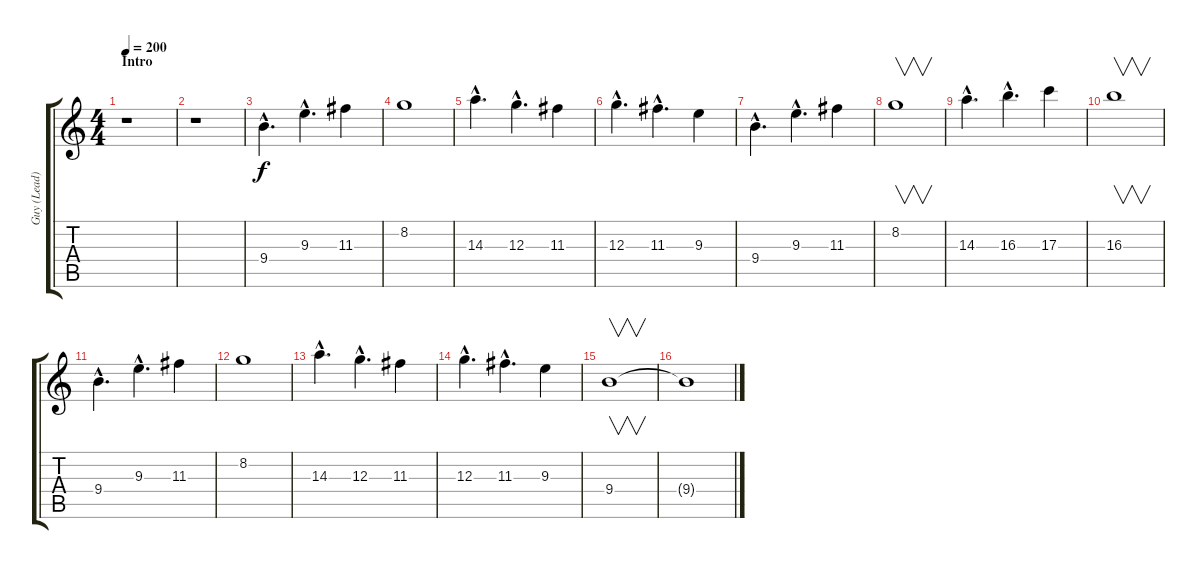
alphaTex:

\track ("Guy (Lead)" "Guy (Lead)") {instrument distortionguitar}
\staff {score tabs}
\tuning (E4 B3 G3 D3 A2 E2) {hide}
\ts (4 4)
\section ("" "Intro")
\tempo 200
\clef g2
\ks c
r.1{dy f instrument distortionguitar} |
r.1 |
9.4{hac}.4{d} 9.3{hac}.4{d} 11.3.4 |
8.2.1 |
14.3{hac}.4{d} 12.3{hac}.4{d} 11.3.4 |
12.3{hac}.4{d} 11.3{hac}.4{d} 9.3.4 |
9.4{hac}.4{d} 9.3{hac}.4{d} 11.3.4 |
8.2.1{v} |
14.3{hac}.4{d} 16.3{hac}.4{d} 17.3.4 |
16.3.1{v} |
9.4{hac}.4{d} 9.3{hac}.4{d} 11.3.4 |
8.2.1 |
14.3{hac}.4{d} 12.3{hac}.4{d} 11.3.4 |
12.3{hac}.4{d} 11.3{hac}.4{d} 9.3.4 |
9.4.1{v} |
9.4{t}.1
